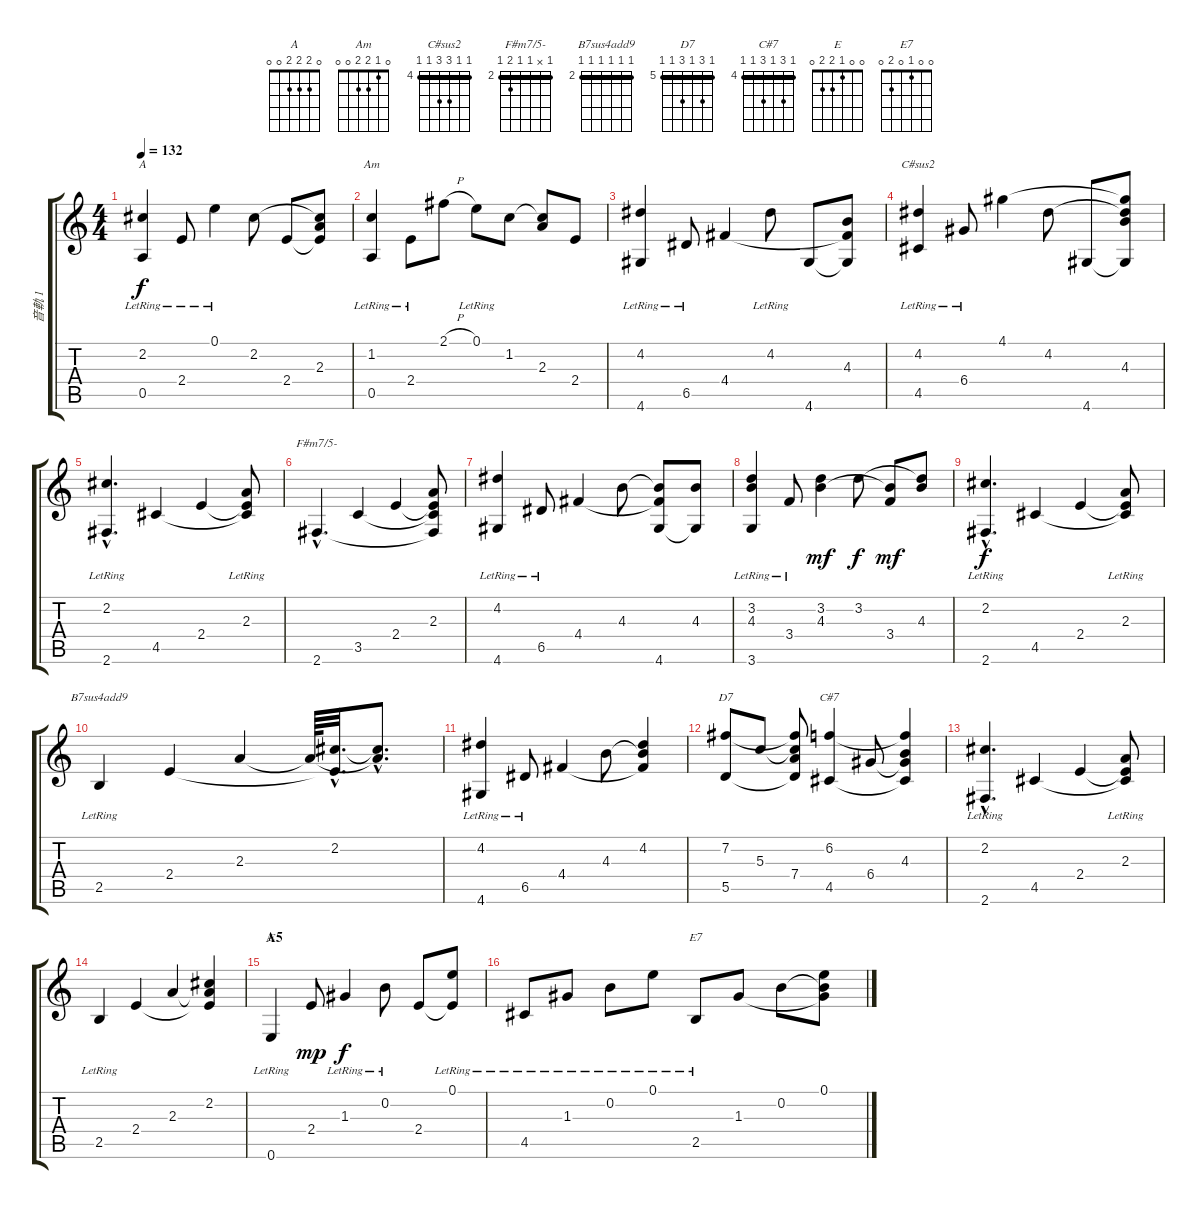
\track ("音軌 1" "音軌 1") {instrument acousticguitarsteel}
\staff {score tabs}
\tuning (E4 B3 G3 D3 A2 E2) {hide}
\chord ("A" 0 2 2 2 0 0)
\chord ("Am" 0 1 2 2 0 0)
\chord ("C#sus2" 4 4 6 6 4 4) {firstfret 4 barre 4}
\chord ("F#m7/5-" 2 x 2 2 3 2) {firstfret 2 barre 2}
\chord ("B7sus4add9" 2 2 2 2 2 2) {firstfret 2 barre 2}
\chord ("D7" 5 7 5 7 5 5) {firstfret 5 barre 5}
\chord ("C#7" 4 6 4 6 4 4) {firstfret 4 barre 4}
\chord ("E" 0 0 1 2 2 0)
\chord ("E7" 0 0 1 0 2 0)
\ts (4 4)
\tempo 132
\clef g2
\ks c
(2.2{lr} 0.5{lr}).4{ch "A" dy f} 2.4{lr}.8 0.1{lr}.4 2.2.8 2.4.8 (2.2{t} 2.3 2.4{t}).8 |
(1.2{lr} 0.5{lr}).4{ch "Am"} 2.4{lr}.8 2.1{h}.8 0.1{lr}.8 1.2.8 (1.2{t} 2.3).8 2.4.8 |
(4.2{lr} 4.6{lr}).4 6.5{lr}.8 4.4.4 4.2{lr}.8 4.6.8 (4.3 4.4{t} 4.6{t}).8 |
(4.2{lr} 4.5{lr}).4{ch "C#sus2"} 6.4{lr}.8 4.1.4 4.2.8 4.6.8 (4.1{t} 4.2{t} 4.3 4.6{t}).8 |
(2.2{hac lr} 2.6{hac lr}).4{d} 4.5.4 2.4.4 (2.3{lr} 2.4{t} 4.5{t}).8 |
2.6{hac}.4{d ch "F#m7/5-"} 3.5.4 2.4.4 (2.3 2.4{t} 3.5{t} 2.6{t}).8 |
(4.2{lr} 4.6{lr}).4 6.5{lr}.8 4.4.4 4.3.8 (4.3{t} 4.4{t} 4.6).8 (4.3 4.6{t}).8 |
(3.2{lr} 4.3 3.6{lr}).4 3.4{lr}.8 (3.2 4.3).4{dy mf} 3.2.8{dy f} (4.3{t} 3.4).8{dy mf} (3.2{t} 4.3).8 |
(2.2{hac lr} 2.6{hac lr}).4{d dy f} 4.5.4 2.4.4 (2.3{lr} 2.4{t} 4.5{t}).8 |
2.5{lr}.4{ch "B7sus4add9"} 2.4.4 2.3.4 2.3{t}.64 (2.2{hac} 2.4{hac t}).32{d} (2.2{hac t} 2.3{hac t}).8{d} |
(4.2{lr} 4.6{lr}).4 6.5{lr}.8 4.4.4 4.3.8 (4.2 4.3{t} 4.4{t}).4 |
(7.2 5.5).8{ch "D7"} 5.3.8 (7.2{t} 5.3{t} 7.4 5.5{t}).8 (6.2 4.5).4{ch "C#7"} 6.4.8 (6.2{t} 4.3 6.4{t} 4.5{t}).4 |
(2.2{hac lr} 2.6{hac lr}).4{d} 4.5.4 2.4.4 (2.3{lr} 2.4{t} 4.5{t}).8 |
2.5{lr}.4 2.4.4 2.3.4 (2.2 2.3{t} 2.4{t}).4 |
\section ("" "A5")
0.6{lr}.4{ch "E"} 2.4.8{dy mp} 1.3{lr}.4{dy f} 0.2{lr}.8 2.4.8 (0.1{lr} 2.4{t}).8 |
4.5{lr}.8 1.3{lr}.8 0.2{lr}.8 0.1{lr}.8 2.5{lr}.8{ch "E7"} 1.3.8 0.2.8 (0.1 0.2{t} 1.3{t}).8
